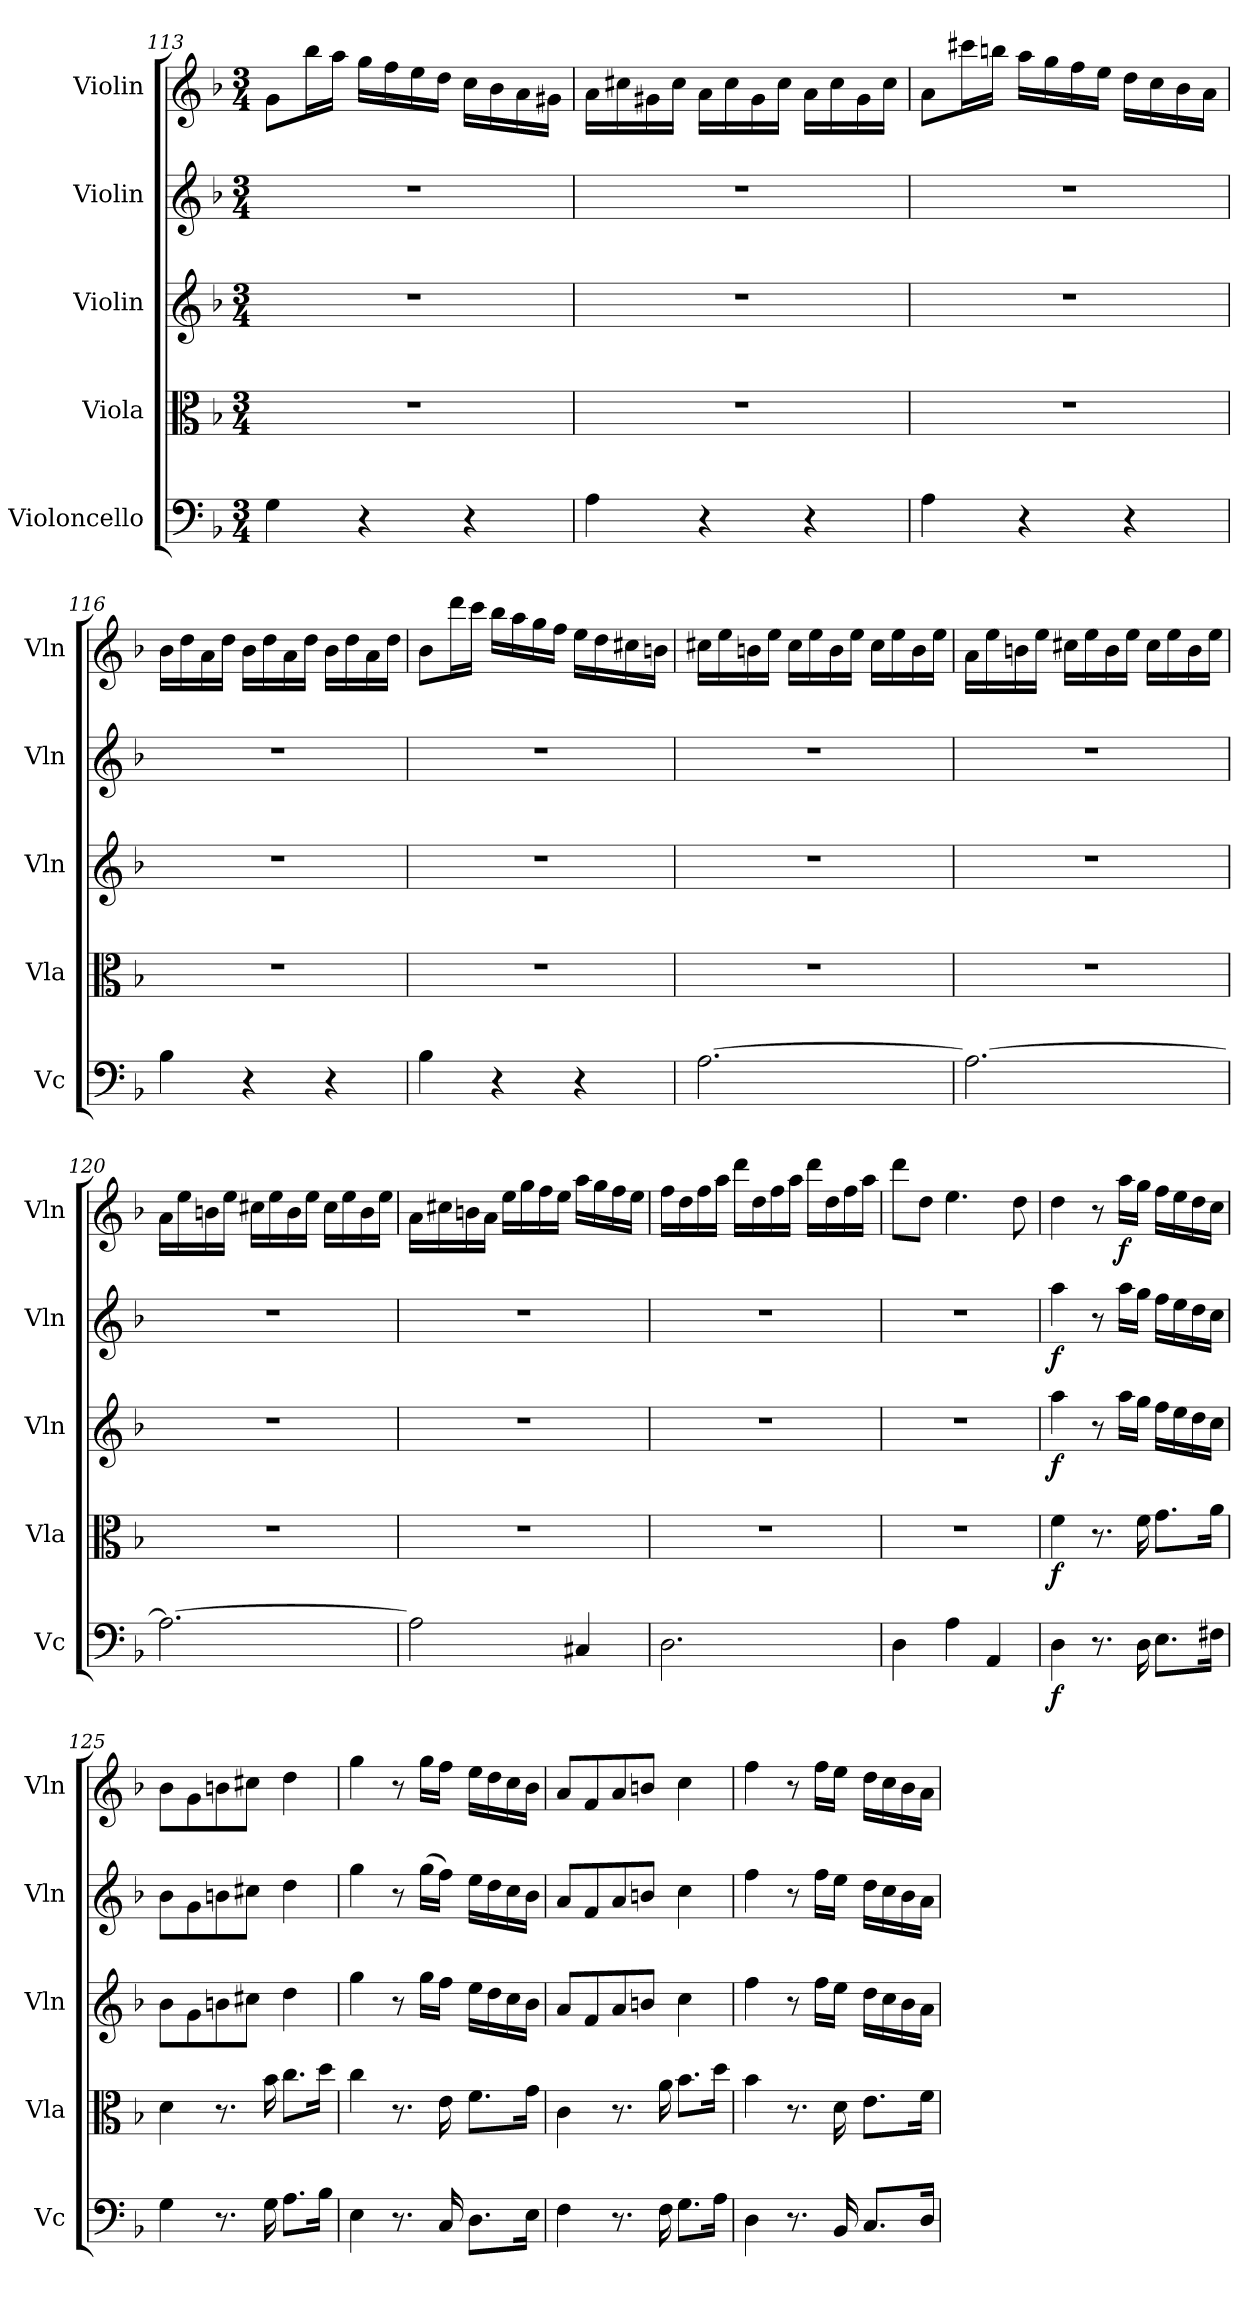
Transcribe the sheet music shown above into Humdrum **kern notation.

**kern	**dynam	**kern	**dynam	**kern	**dynam	**kern	**dynam	**kern	**dynam
*part5	*part5	*part4	*part4	*part3	*part3	*part2	*part2	*part1	*part1
*staff5	*staff5	*staff4	*staff4	*staff3	*staff3	*staff2	*staff2	*staff1	*staff1
*I"Violoncello	*	*I"Viola	*	*I"Violin	*	*I"Violin	*	*I"Violin	*
*I'Vc	*	*I'Vla	*	*I'Vln	*	*I'Vln	*	*I'Vln	*
*clefF4	*	*clefC3	*	*clefG2	*	*clefG2	*	*clefG2	*
*k[b-]	*	*k[b-]	*	*k[b-]	*	*k[b-]	*	*k[b-]	*
*M3/4	*	*M3/4	*	*M3/4	*	*M3/4	*	*M3/4	*
=113	=113	=113	=113	=113	=113	=113	=113	=113	=113
4G\	.	2.r	.	2.r	.	2.r	.	8g\L	.
.	.	.	.	.	.	.	.	16bb-\L	.
.	.	.	.	.	.	.	.	16aa\JJ	.
4r	.	.	.	.	.	.	.	16gg\LL	.
.	.	.	.	.	.	.	.	16ff\	.
.	.	.	.	.	.	.	.	16ee\	.
.	.	.	.	.	.	.	.	16dd\JJ	.
4r	.	.	.	.	.	.	.	16cc\LL	.
.	.	.	.	.	.	.	.	16b-\	.
.	.	.	.	.	.	.	.	16a\	.
.	.	.	.	.	.	.	.	16g#X\JJ	.
=114	=114	=114	=114	=114	=114	=114	=114	=114	=114
4A\	.	2.r	.	2.r	.	2.r	.	16a\LL	.
.	.	.	.	.	.	.	.	16cc#X\	.
.	.	.	.	.	.	.	.	16g#X\	.
.	.	.	.	.	.	.	.	16cc#\JJ	.
4r	.	.	.	.	.	.	.	16a\LL	.
.	.	.	.	.	.	.	.	16cc#\	.
.	.	.	.	.	.	.	.	16g#\	.
.	.	.	.	.	.	.	.	16cc#\JJ	.
4r	.	.	.	.	.	.	.	16a\LL	.
.	.	.	.	.	.	.	.	16cc#\	.
.	.	.	.	.	.	.	.	16g#\	.
.	.	.	.	.	.	.	.	16cc#\JJ	.
=115	=115	=115	=115	=115	=115	=115	=115	=115	=115
4A\	.	2.r	.	2.r	.	2.r	.	8a\L	.
.	.	.	.	.	.	.	.	16ccc#X\L	.
.	.	.	.	.	.	.	.	16bbn\JJ	.
4r	.	.	.	.	.	.	.	16aa\LL	.
.	.	.	.	.	.	.	.	16gg\	.
.	.	.	.	.	.	.	.	16ff\	.
.	.	.	.	.	.	.	.	16ee\JJ	.
4r	.	.	.	.	.	.	.	16dd\LL	.
.	.	.	.	.	.	.	.	16cc\	.
.	.	.	.	.	.	.	.	16b-\	.
.	.	.	.	.	.	.	.	16a\JJ	.
=116	=116	=116	=116	=116	=116	=116	=116	=116	=116
4B-\	.	2.r	.	2.r	.	2.r	.	16b-\LL	.
.	.	.	.	.	.	.	.	16dd\	.
.	.	.	.	.	.	.	.	16a\	.
.	.	.	.	.	.	.	.	16dd\JJ	.
4r	.	.	.	.	.	.	.	16b-\LL	.
.	.	.	.	.	.	.	.	16dd\	.
.	.	.	.	.	.	.	.	16a\	.
.	.	.	.	.	.	.	.	16dd\JJ	.
4r	.	.	.	.	.	.	.	16b-\LL	.
.	.	.	.	.	.	.	.	16dd\	.
.	.	.	.	.	.	.	.	16a\	.
.	.	.	.	.	.	.	.	16dd\JJ	.
=117	=117	=117	=117	=117	=117	=117	=117	=117	=117
4B-\	.	2.r	.	2.r	.	2.r	.	8b-\L	.
.	.	.	.	.	.	.	.	16ddd\L	.
.	.	.	.	.	.	.	.	16ccc\JJ	.
4r	.	.	.	.	.	.	.	16bb-\LL	.
.	.	.	.	.	.	.	.	16aa\	.
.	.	.	.	.	.	.	.	16gg\	.
.	.	.	.	.	.	.	.	16ff\JJ	.
4r	.	.	.	.	.	.	.	16ee\LL	.
.	.	.	.	.	.	.	.	16dd\	.
.	.	.	.	.	.	.	.	16cc#X\	.
.	.	.	.	.	.	.	.	16bn\JJ	.
=118	=118	=118	=118	=118	=118	=118	=118	=118	=118
[2.A\	.	2.r	.	2.r	.	2.r	.	16cc#X\LL	.
.	.	.	.	.	.	.	.	16ee\	.
.	.	.	.	.	.	.	.	16bn\	.
.	.	.	.	.	.	.	.	16ee\JJ	.
.	.	.	.	.	.	.	.	16cc#\LL	.
.	.	.	.	.	.	.	.	16ee\	.
.	.	.	.	.	.	.	.	16b\	.
.	.	.	.	.	.	.	.	16ee\JJ	.
.	.	.	.	.	.	.	.	16cc#\LL	.
.	.	.	.	.	.	.	.	16ee\	.
.	.	.	.	.	.	.	.	16b\	.
.	.	.	.	.	.	.	.	16ee\JJ	.
=119	=119	=119	=119	=119	=119	=119	=119	=119	=119
2.A\_	.	2.r	.	2.r	.	2.r	.	16a\LL	.
.	.	.	.	.	.	.	.	16ee\	.
.	.	.	.	.	.	.	.	16bn\	.
.	.	.	.	.	.	.	.	16ee\JJ	.
.	.	.	.	.	.	.	.	16cc#X\LL	.
.	.	.	.	.	.	.	.	16ee\	.
.	.	.	.	.	.	.	.	16b\	.
.	.	.	.	.	.	.	.	16ee\JJ	.
.	.	.	.	.	.	.	.	16cc#\LL	.
.	.	.	.	.	.	.	.	16ee\	.
.	.	.	.	.	.	.	.	16b\	.
.	.	.	.	.	.	.	.	16ee\JJ	.
=120	=120	=120	=120	=120	=120	=120	=120	=120	=120
2.A\_	.	2.r	.	2.r	.	2.r	.	16a\LL	.
.	.	.	.	.	.	.	.	16ee\	.
.	.	.	.	.	.	.	.	16bn\	.
.	.	.	.	.	.	.	.	16ee\JJ	.
.	.	.	.	.	.	.	.	16cc#X\LL	.
.	.	.	.	.	.	.	.	16ee\	.
.	.	.	.	.	.	.	.	16b\	.
.	.	.	.	.	.	.	.	16ee\JJ	.
.	.	.	.	.	.	.	.	16cc#\LL	.
.	.	.	.	.	.	.	.	16ee\	.
.	.	.	.	.	.	.	.	16b\	.
.	.	.	.	.	.	.	.	16ee\JJ	.
=121	=121	=121	=121	=121	=121	=121	=121	=121	=121
2A\]	.	2.r	.	2.r	.	2.r	.	16a\LL	.
.	.	.	.	.	.	.	.	16cc#X\	.
.	.	.	.	.	.	.	.	16bn\	.
.	.	.	.	.	.	.	.	16a\JJ	.
.	.	.	.	.	.	.	.	16ee\LL	.
.	.	.	.	.	.	.	.	16gg\	.
.	.	.	.	.	.	.	.	16ff\	.
.	.	.	.	.	.	.	.	16ee\JJ	.
4C#X/	.	.	.	.	.	.	.	16aa\LL	.
.	.	.	.	.	.	.	.	16gg\	.
.	.	.	.	.	.	.	.	16ff\	.
.	.	.	.	.	.	.	.	16ee\JJ	.
=122	=122	=122	=122	=122	=122	=122	=122	=122	=122
2.D\	.	2.r	.	2.r	.	2.r	.	16ff\LL	.
.	.	.	.	.	.	.	.	16dd\	.
.	.	.	.	.	.	.	.	16ff\	.
.	.	.	.	.	.	.	.	16aa\JJ	.
.	.	.	.	.	.	.	.	16ddd\LL	.
.	.	.	.	.	.	.	.	16dd\	.
.	.	.	.	.	.	.	.	16ff\	.
.	.	.	.	.	.	.	.	16aa\JJ	.
.	.	.	.	.	.	.	.	16ddd\LL	.
.	.	.	.	.	.	.	.	16dd\	.
.	.	.	.	.	.	.	.	16ff\	.
.	.	.	.	.	.	.	.	16aa\JJ	.
=123	=123	=123	=123	=123	=123	=123	=123	=123	=123
4D\	.	2.r	.	2.r	.	2.r	.	8ddd\L	.
.	.	.	.	.	.	.	.	8dd\J	.
4A\	.	.	.	.	.	.	.	4.ee\	.
4AA/	.	.	.	.	.	.	.	.	.
.	.	.	.	.	.	.	.	8dd\	.
=124	=124	=124	=124	=124	=124	=124	=124	=124	=124
4D\	f	4f\	f	4aa\	f	4aa\	f	4dd\	.
8.r	.	8.r	.	8r	.	8r	.	8r	.
.	.	.	.	16aa\LL	.	16aa\LL	.	16aa\LL	f
16D\	.	16f\	.	16gg\JJ	.	16gg\JJ	.	16gg\JJ	.
8.E\L	.	8.g\L	.	16ff\LL	.	16ff\LL	.	16ff\LL	.
.	.	.	.	16ee\	.	16ee\	.	16ee\	.
.	.	.	.	16dd\	.	16dd\	.	16dd\	.
16F#X\Jk	.	16a\Jk	.	16cc\JJ	.	16cc\JJ	.	16cc\JJ	.
=125	=125	=125	=125	=125	=125	=125	=125	=125	=125
4G\	.	4d\	.	8b-\L	.	8b-\L	.	8b-\L	.
.	.	.	.	8g\	.	8g\	.	8g\	.
8.r	.	8.r	.	8bn\	.	8bn\	.	8bn\	.
.	.	.	.	8cc#X\J	.	8cc#X\J	.	8cc#X\J	.
16G\	.	16b-\	.	.	.	.	.	.	.
8.A\L	.	8.cc\L	.	4dd\	.	4dd\	.	4dd\	.
16B-\Jk	.	16dd\Jk	.	.	.	.	.	.	.
=126	=126	=126	=126	=126	=126	=126	=126	=126	=126
4E\	.	4cc\	.	4gg\	.	4gg\	.	4gg\	.
8.r	.	8.r	.	8r	.	8r	.	8r	.
.	.	.	.	16gg\LL	.	(16gg\LL	.	16gg\LL	.
16C/	.	16e\	.	16ff\JJ	.	16ff\JJ)	.	16ff\JJ	.
8.D\L	.	8.f\L	.	16ee\LL	.	16ee\LL	.	16ee\LL	.
.	.	.	.	16dd\	.	16dd\	.	16dd\	.
.	.	.	.	16cc\	.	16cc\	.	16cc\	.
16E\Jk	.	16g\Jk	.	16b-\JJ	.	16b-\JJ	.	16b-\JJ	.
=127	=127	=127	=127	=127	=127	=127	=127	=127	=127
4F\	.	4c\	.	8a/L	.	8a/L	.	8a/L	.
.	.	.	.	8f/	.	8f/	.	8f/	.
8.r	.	8.r	.	8a/	.	8a/	.	8a/	.
.	.	.	.	8bn/J	.	8bn/J	.	8bn/J	.
16F\	.	16a\	.	.	.	.	.	.	.
8.G\L	.	8.b-\L	.	4cc\	.	4cc\	.	4cc\	.
16A\Jk	.	16dd\Jk	.	.	.	.	.	.	.
=128	=128	=128	=128	=128	=128	=128	=128	=128	=128
4D\	.	4b-\	.	4ff\	.	4ff\	.	4ff\	.
8.r	.	8.r	.	8r	.	8r	.	8r	.
.	.	.	.	16ff\LL	.	16ff\LL	.	16ff\LL	.
16BB-/	.	16d\	.	16ee\JJ	.	16ee\JJ	.	16ee\JJ	.
8.C/L	.	8.e\L	.	16dd\LL	.	16dd\LL	.	16dd\LL	.
.	.	.	.	16cc\	.	16cc\	.	16cc\	.
.	.	.	.	16b-\	.	16b-\	.	16b-\	.
16D/Jk	.	16f\Jk	.	16a\JJ	.	16a\JJ	.	16a\JJ	.
=	=	=	=	=	=	=	=	=	=
*-	*-	*-	*-	*-	*-	*-	*-	*-	*-
